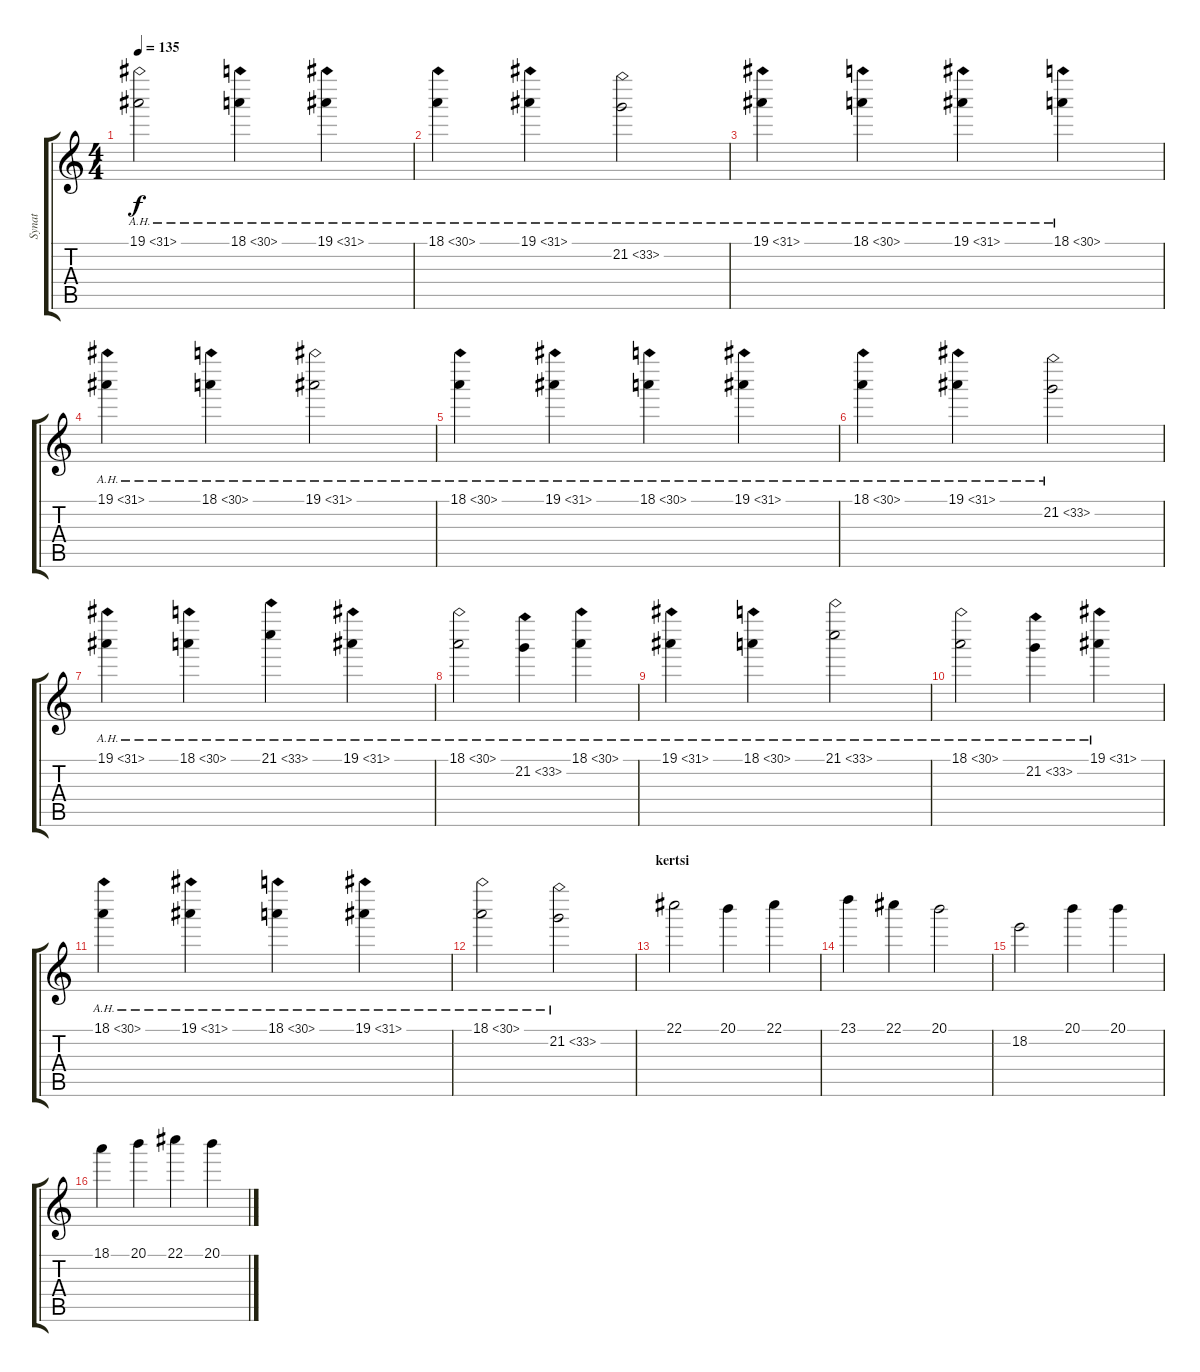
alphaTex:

\track ("Synat" "Synat") {instrument tubularbells}
\staff {score tabs}
\tuning (Eb5 Bb4 Gb4 Db4 Ab3 Db3) {hide}
\ts (4 4)
\tempo 135
\clef g2
\ks c
19.1{ah 12}.2{dy f} 18.1{ah 12}.4 19.1{ah 12}.4 |
18.1{ah 12}.4 19.1{ah 12}.4 21.2{ah 12}.2 |
19.1{ah 12}.4 18.1{ah 12}.4 19.1{ah 12}.4 18.1{ah 12}.4 |
19.1{ah 12}.4 18.1{ah 12}.4 19.1{ah 12}.2 |
18.1{ah 12}.4 19.1{ah 12}.4 18.1{ah 12}.4 19.1{ah 12}.4 |
18.1{ah 12}.4 19.1{ah 12}.4 21.2{ah 12}.2 |
19.1{ah 12}.4 18.1{ah 12}.4 21.1{ah 12}.4 19.1{ah 12}.4 |
18.1{ah 12}.2 21.2{ah 12}.4 18.1{ah 12}.4 |
19.1{ah 12}.4 18.1{ah 12}.4 21.1{ah 12}.2 |
18.1{ah 12}.2 21.2{ah 12}.4 19.1{ah 12}.4 |
18.1{ah 12}.4 19.1{ah 12}.4 18.1{ah 12}.4 19.1{ah 12}.4 |
18.1{ah 12}.2 21.2{ah 12}.2 |
\section ("" "kertsi")
22.1.2 20.1.4 22.1.4 |
23.1.4 22.1.4 20.1.2 |
18.2.2 20.1.4 20.1.4 |
18.1.4 20.1.4 22.1.4 20.1.4
